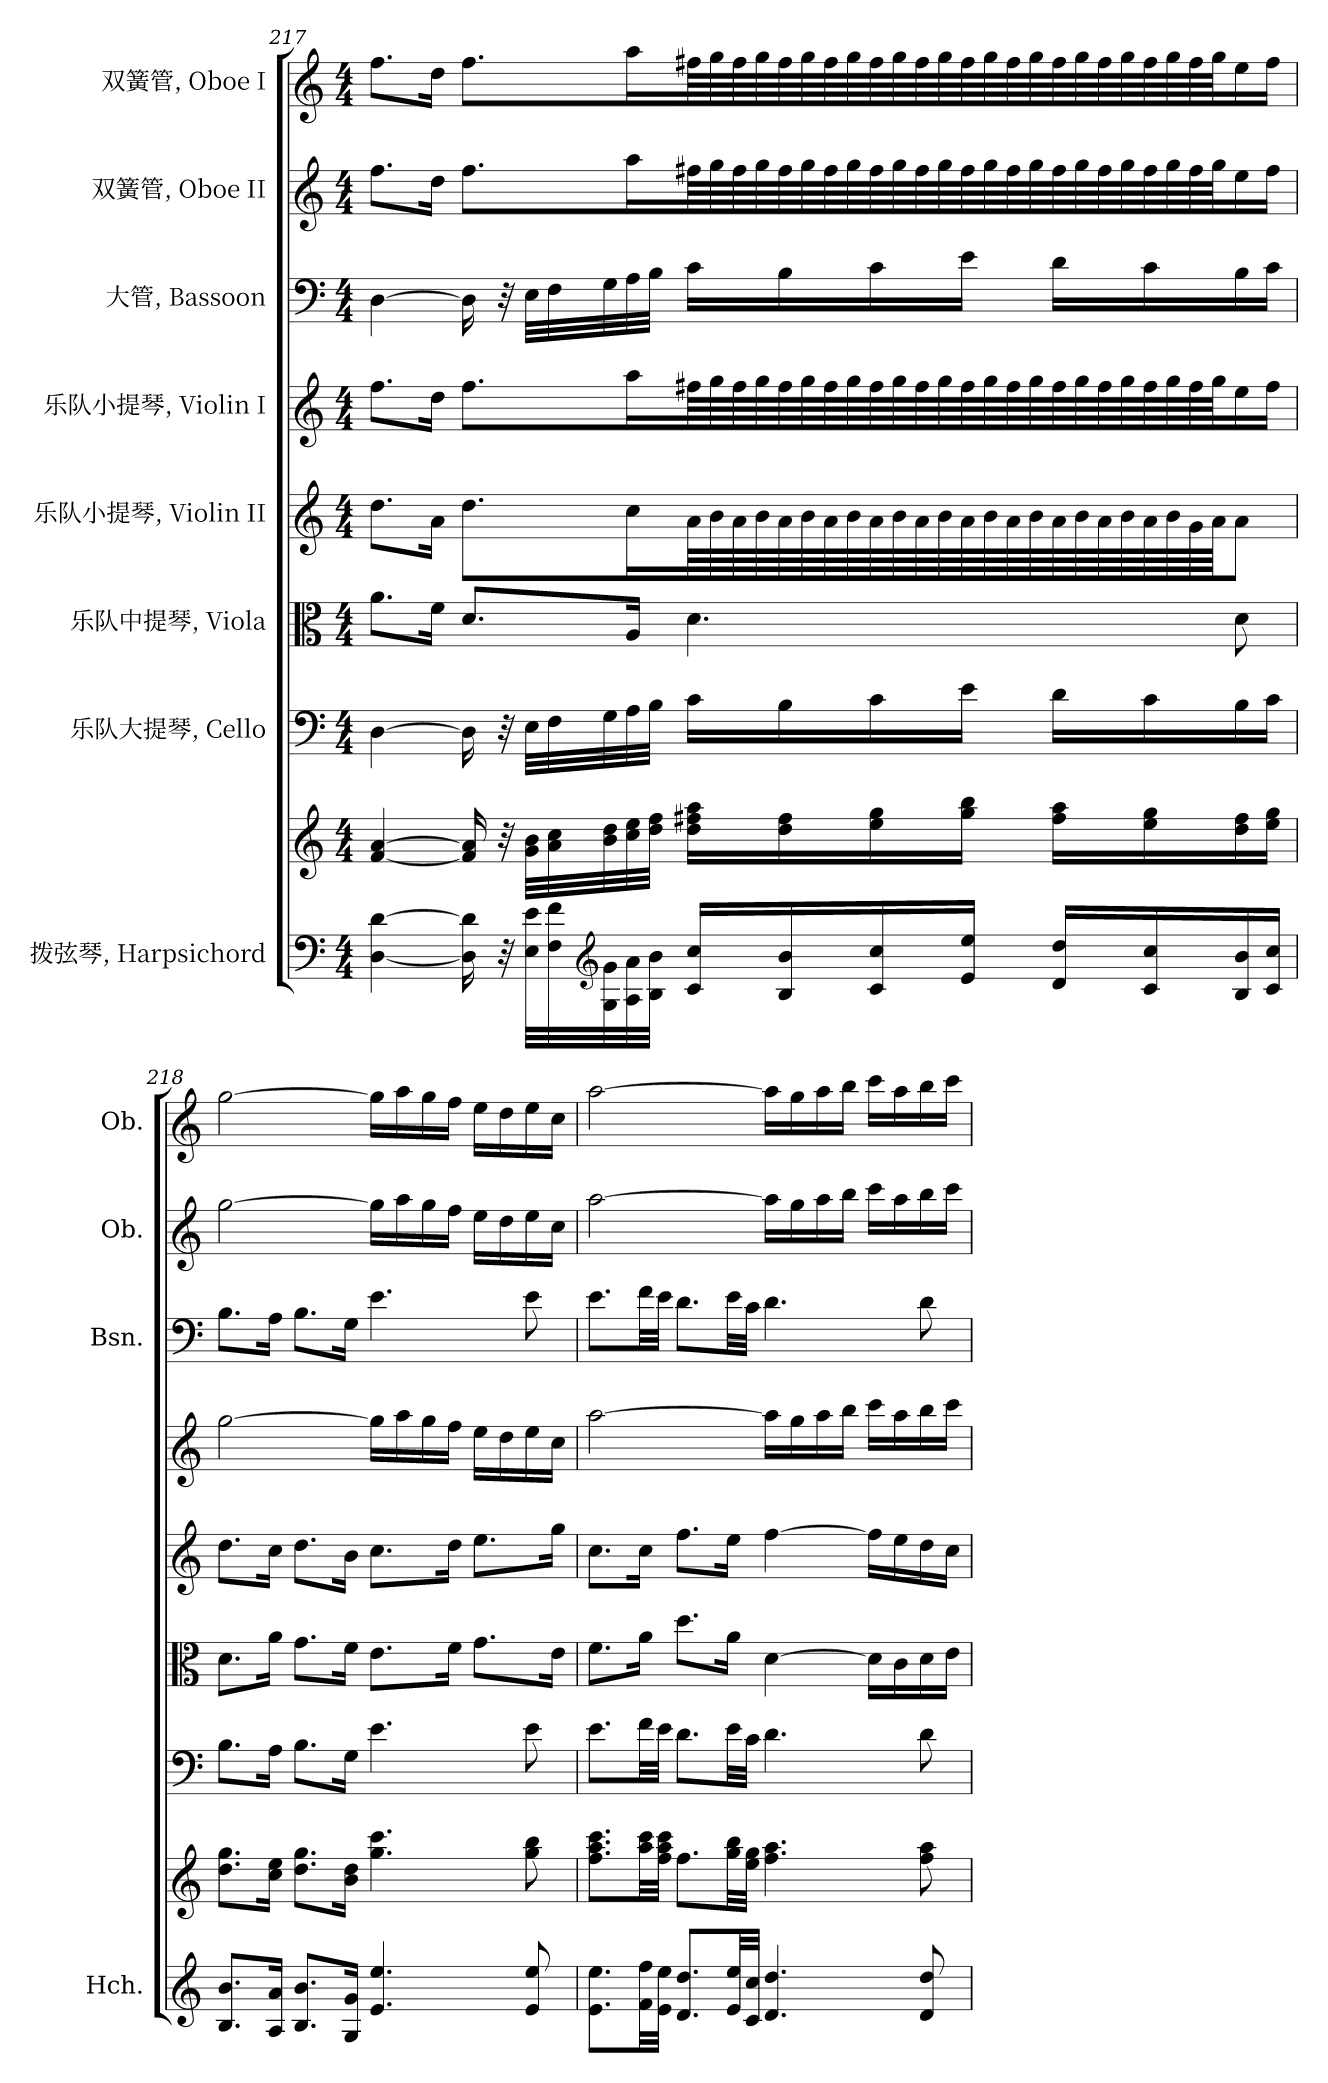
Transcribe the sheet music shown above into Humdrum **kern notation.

**kern	**kern	**kern	**kern	**kern	**kern	**kern	**kern	**kern
*part8	*part8	*part7	*part6	*part5	*part4	*part3	*part2	*part1
*staff9	*staff8	*staff7	*staff6	*staff5	*staff4	*staff3	*staff2	*staff1
*I"拨弦琴, Harpsichord	*	*I"乐队大提琴, Cello	*I"乐队中提琴, Viola	*I"乐队小提琴, Violin II	*I"乐队小提琴, Violin I	*I"大管, Bassoon	*I"双簧管, Oboe II	*I"双簧管, Oboe I
*I'Hch.	*	*	*	*	*	*I'Bsn.	*I'Ob.	*I'Ob.
!!LO:PB:g=z
*clefF4	*clefG2	*clefF4	*clefC3	*clefG2	*clefG2	*clefF4	*clefG2	*clefG2
*k[]	*k[]	*k[]	*k[]	*k[]	*k[]	*k[]	*k[]	*k[]
*M4/4	*M4/4	*M4/4	*M4/4	*M4/4	*M4/4	*M4/4	*M4/4	*M4/4
=217	=217	=217	=217	=217	=217	=217	=217	=217
[4D\ [4d\	[4f/ [4a/	[4D\	8.a\L	8.dd\L	8.ff\L	[4D\	8.ff\L	8.ff\L
.	.	.	16f\Jk	16a\Jk	16dd\Jk	.	16dd\Jk	16dd\Jk
16D\] 16d\]	16f/] 16a/]	16D\]	8.d/L	8.dd\L	8.ff\L	16D\]	8.ff\L	8.ff\L
32r	32r	32r	.	.	.	32r	.	.
32E\ 32e\LLL	32g\ 32b\LLL	32E\LLL	.	.	.	32E\LLL	.	.
32F\ 32f\	32a\ 32cc\	32F\	.	.	.	32F\	.	.
*clefG2	*	*	*	*	*	*	*	*
32G\ 32g\	32b\ 32dd\	32G\	.	.	.	32G\	.	.
32A\ 32a\	32cc\ 32ee\	32A\	16A/Jk	16cc\L	16aa\L	32A\	16aa\L	16aa\L
32B\ 32b\JJJ	32dd\ 32ff\JJJ	32B\JJJ	.	.	.	32B\JJJ	.	.
16c/ 16cc/LL	16dd\ 16ff#X\ 16aa\LL	16c\LL	4.d\	64a\LL	64ff#X\LL	16c\LL	64ff#X\LL	64ff#X\LL
.	.	.	.	64b\	64gg\	.	64gg\	64gg\
.	.	.	.	64a\	64ff#\	.	64ff#\	64ff#\
.	.	.	.	64b\	64gg\	.	64gg\	64gg\
16B/ 16b/	16dd\ 16ff#\	16B\	.	64a\	64ff#\	16B\	64ff#\	64ff#\
.	.	.	.	64b\	64gg\	.	64gg\	64gg\
.	.	.	.	64a\	64ff#\	.	64ff#\	64ff#\
.	.	.	.	64b\	64gg\	.	64gg\	64gg\
16c/ 16cc/	16ee\ 16gg\	16c\	.	64a\	64ff#\	16c\	64ff#\	64ff#\
.	.	.	.	64b\	64gg\	.	64gg\	64gg\
.	.	.	.	64a\	64ff#\	.	64ff#\	64ff#\
.	.	.	.	64b\	64gg\	.	64gg\	64gg\
16e/ 16ee/JJ	16gg\ 16bb\JJ	16e\JJ	.	64a\	64ff#\	16e\JJ	64ff#\	64ff#\
.	.	.	.	64b\	64gg\	.	64gg\	64gg\
.	.	.	.	64a\	64ff#\	.	64ff#\	64ff#\
.	.	.	.	64b\	64gg\	.	64gg\	64gg\
16d/ 16dd/LL	16ff#\ 16aa\LL	16d\LL	.	64a\	64ff#\	16d\LL	64ff#\	64ff#\
.	.	.	.	64b\	64gg\	.	64gg\	64gg\
.	.	.	.	64a\	64ff#\	.	64ff#\	64ff#\
.	.	.	.	64b\	64gg\	.	64gg\	64gg\
16c/ 16cc/	16ee\ 16gg\	16c\	.	64a\	64ff#\	16c\	64ff#\	64ff#\
.	.	.	.	64b\	64gg\	.	64gg\	64gg\
.	.	.	.	64g\	64ff#\	.	64ff#\	64ff#\
.	.	.	.	64a\JJJ	64gg\JJ	.	64gg\JJ	64gg\JJ
16B/ 16b/	16dd\ 16ff#\	16B\	8d\	8a\J	16ee\	16B\	16ee\	16ee\
16c/ 16cc/JJ	16ee\ 16gg\JJ	16c\JJ	.	.	16ff#\JJ	16c\JJ	16ff#\JJ	16ff#\JJ
!!LO:PB:g=z
=218	=218	=218	=218	=218	=218	=218	=218	=218
8.B/ 8.b/L	8.dd\ 8.gg\L	8.B\L	8.d\L	8.dd\L	[2gg\	8.B\L	[2gg\	[2gg\
16A/ 16a/Jk	16cc\ 16ee\Jk	16A\Jk	16a\Jk	16cc\Jk	.	16A\Jk	.	.
8.B/ 8.b/L	8.dd\ 8.gg\L	8.B\L	8.g\L	8.dd\L	.	8.B\L	.	.
16G/ 16g/Jk	16b\ 16dd\Jk	16G\Jk	16f\Jk	16b\Jk	.	16G\Jk	.	.
4.e/ 4.ee/	4.gg\ 4.ccc\	4.e\	8.e\L	8.cc\L	16gg\LL]	4.e\	16gg\LL]	16gg\LL]
.	.	.	.	.	16aa\	.	16aa\	16aa\
.	.	.	.	.	16gg\	.	16gg\	16gg\
.	.	.	16f\Jk	16dd\Jk	16ff\JJ	.	16ff\JJ	16ff\JJ
.	.	.	8.g\L	8.ee\L	16ee\LL	.	16ee\LL	16ee\LL
.	.	.	.	.	16dd\	.	16dd\	16dd\
8e/ 8ee/	8gg\ 8bb\	8e\	.	.	16ee\	8e\	16ee\	16ee\
.	.	.	16e\Jk	16gg\Jk	16cc\JJ	.	16cc\JJ	16cc\JJ
=219	=219	=219	=219	=219	=219	=219	=219	=219
8.e\ 8.ee\L	8.ff\ 8.aa\ 8.ccc\L	8.e\L	8.f\L	8.cc\L	[2aa\	8.e\L	[2aa\	[2aa\
32f\ 32ff\LL	32aa\ 32ccc\LL	32f\LL	16a\Jk	16cc\Jk	.	32f\LL	.	.
32e\ 32ee\JJJ	32ff\ 32aa\ 32ccc\JJJ	32e\JJJ	.	.	.	32e\JJJ	.	.
8.d/ 8.dd/L	8.ff\L	8.d\L	8.dd\L	8.ff\L	.	8.d\L	.	.
32e/ 32ee/LL	32gg\ 32bb\LL	32e\LL	16a\Jk	16ee\Jk	.	32e\LL	.	.
32c/ 32cc/JJJ	32ee\ 32gg\JJJ	32c\JJJ	.	.	.	32c\JJJ	.	.
4.d/ 4.dd/	4.ff\ 4.aa\	4.d\	[4d\	[4ff\	16aa\LL]	4.d\	16aa\LL]	16aa\LL]
.	.	.	.	.	16gg\	.	16gg\	16gg\
.	.	.	.	.	16aa\	.	16aa\	16aa\
.	.	.	.	.	16bb\JJ	.	16bb\JJ	16bb\JJ
.	.	.	16d\LL]	16ff\LL]	16ccc\LL	.	16ccc\LL	16ccc\LL
.	.	.	16c\	16ee\	16aa\	.	16aa\	16aa\
8d/ 8dd/	8ff\ 8aa\	8d\	16d\	16dd\	16bb\	8d\	16bb\	16bb\
.	.	.	16e\JJ	16cc\JJ	16ccc\JJ	.	16ccc\JJ	16ccc\JJ
=	=	=	=	=	=	=	=	=
*-	*-	*-	*-	*-	*-	*-	*-	*-
